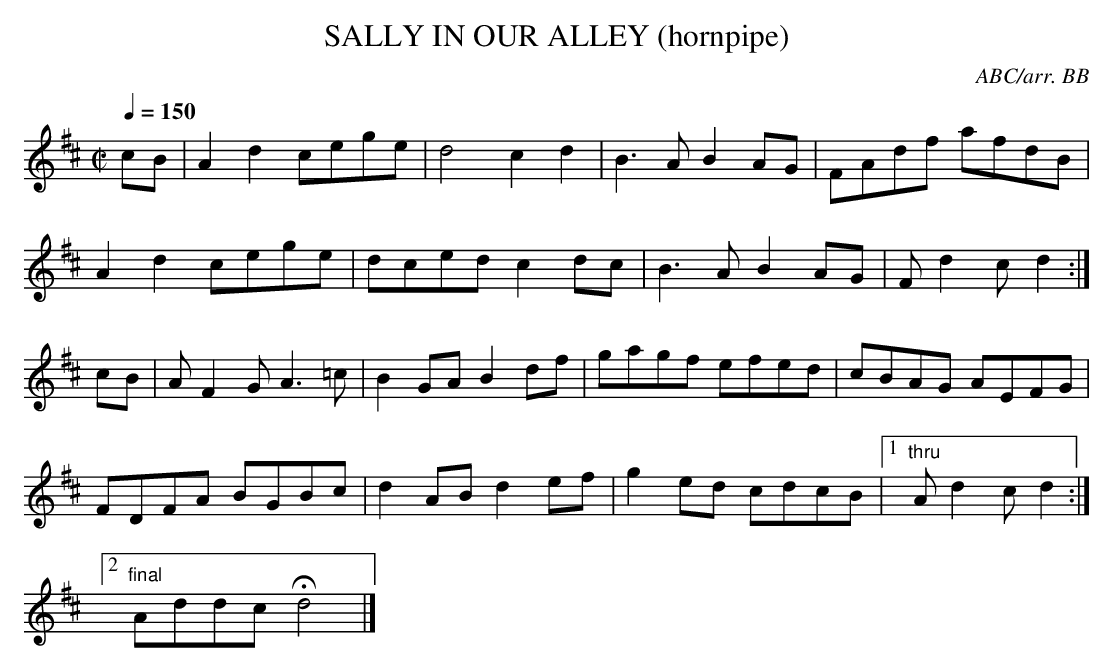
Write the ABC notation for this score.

X:1
T:SALLY IN OUR ALLEY (hornpipe)
C:ABC/arr. BB
Y:"straight jig"
Q:1/4=150
M:C|
L:1/8
K:D % source key = C
cB|A2d2 cege|d4 c2d2|B3A B2AG|FAdf afdB |
A2d2 cege|dced c2dc|B3A B2AG|Fd2c d2 :|
cB|AF2G A3=c|B2GA B2df|gagf efed|cBAG AEFG |
FDFA BGBc|d2AB d2ef|g2ed cdcB|1 "thru"Ad2c d2 :|
[2 "final"Addc Hd4|]
